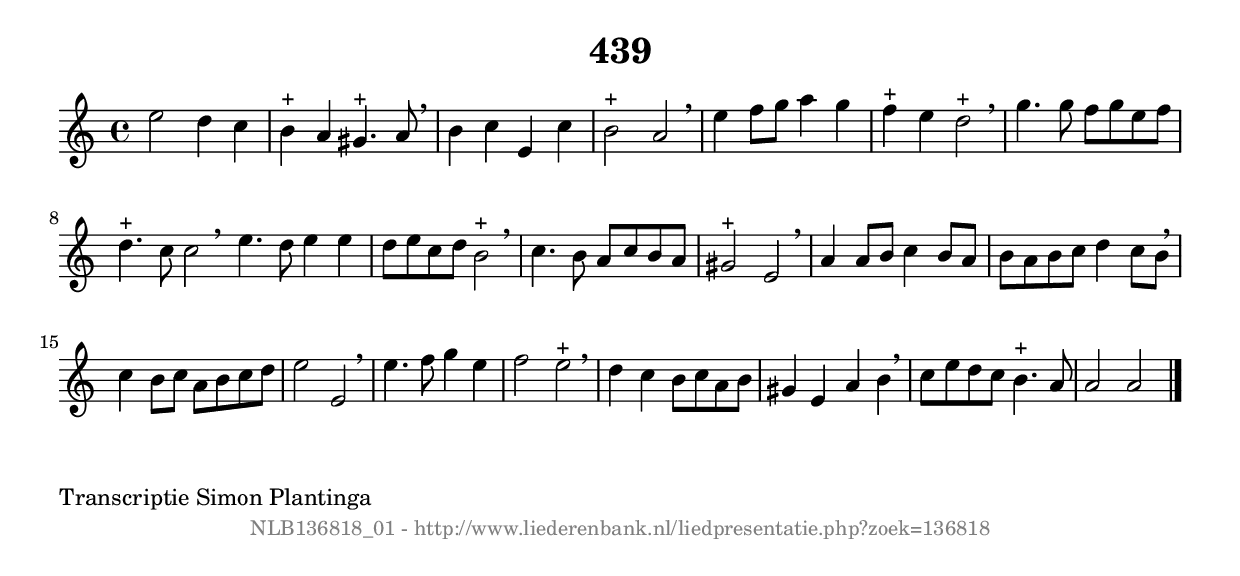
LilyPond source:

%
% produced by wce2krn 1.64 (7 June 2014)
%
\version"2.16"
#(append! paper-alist '(("long" . (cons (* 210 mm) (* 2000 mm)))))
#(set-default-paper-size "long")
sb = {\breathe}
mBreak = {\breathe }
bBreak = {\breathe }
x = {\once\override NoteHead #'style = #'cross }
gl=\glissando
itime={\override Staff.TimeSignature #'stencil = ##f }
ficta = {\once\set suggestAccidentals = ##t}
fine = {\once\override Score.RehearsalMark #'self-alignment-X = #1 \mark \markup {\italic{Fine}}}
dc = {\once\override Score.RehearsalMark #'self-alignment-X = #1 \mark \markup {\italic{D.C.}}}
dcf = {\once\override Score.RehearsalMark #'self-alignment-X = #1 \mark \markup {\italic{D.C. al Fine}}}
dcc = {\once\override Score.RehearsalMark #'self-alignment-X = #1 \mark \markup {\italic{D.C. al Coda}}}
ds = {\once\override Score.RehearsalMark #'self-alignment-X = #1 \mark \markup {\italic{D.S.}}}
dsf = {\once\override Score.RehearsalMark #'self-alignment-X = #1 \mark \markup {\italic{D.S. al Fine}}}
dsc = {\once\override Score.RehearsalMark #'self-alignment-X = #1 \mark \markup {\italic{D.S. al Coda}}}
pv = {\set Score.repeatCommands = #'((volta "1"))}
sv = {\set Score.repeatCommands = #'((volta "2"))}
tv = {\set Score.repeatCommands = #'((volta "3"))}
qv = {\set Score.repeatCommands = #'((volta "4"))}
xv = {\set Score.repeatCommands = #'((volta #f))}
\header{ tagline = ""
title = "439"
}
\score {{
\key a \minor
\relative g'
{
\set melismaBusyProperties = #'()
\time 4/4
\tempo 4=120
\override Score.MetronomeMark #'transparent = ##t
\override Score.RehearsalMark #'break-visibility = #(vector #t #t #f)
e'2 d4 c4 | b4^"+" a4 gis4.^"+" a8 \sb | b4 c4 e,4 c'4 | b2^"+" a2 | \mBreak \bar "|"
e'4 f8 g8 a4 g4 | f4^"+" e4 d2^"+" \sb | g4. g8 f8 g8 e8 f8 | d4.^"+" c8 c2 \bar ":|:" \bBreak
e4. d8 e4 e4 | d8 e8 c8 d8 b2^"+" \sb | c4. b8 a8 c8 b8 a8 | gis2^"+" e2 | \mBreak \bar "|"
a4 a8 b8 c4 b8 a8 | b8 a8 b8 c8 d4 c8 b8 \sb | c4 b8 c8 a8 b8 c8 d8 | e2 e,2 | \mBreak \bar "|"
e'4. f8 g4 e4 | f2 e2^"+" \sb | d4 c4 b8 c8 a8 b8 | gis4 e4 a4 b4 \sb | c8 e8 d8 c8 b4.^"+" a8 | a2 a2 \bar "|."
 }}
 \midi { }
 \layout {
            indent = 0.0\cm
}
}
\markup { \wordwrap-string #" 
Transcriptie Simon Plantinga
"}
\markup { \vspace #0 } \markup { \with-color #grey \fill-line { \center-column { \smaller "NLB136818_01 - http://www.liederenbank.nl/liedpresentatie.php?zoek=136818" } } }
